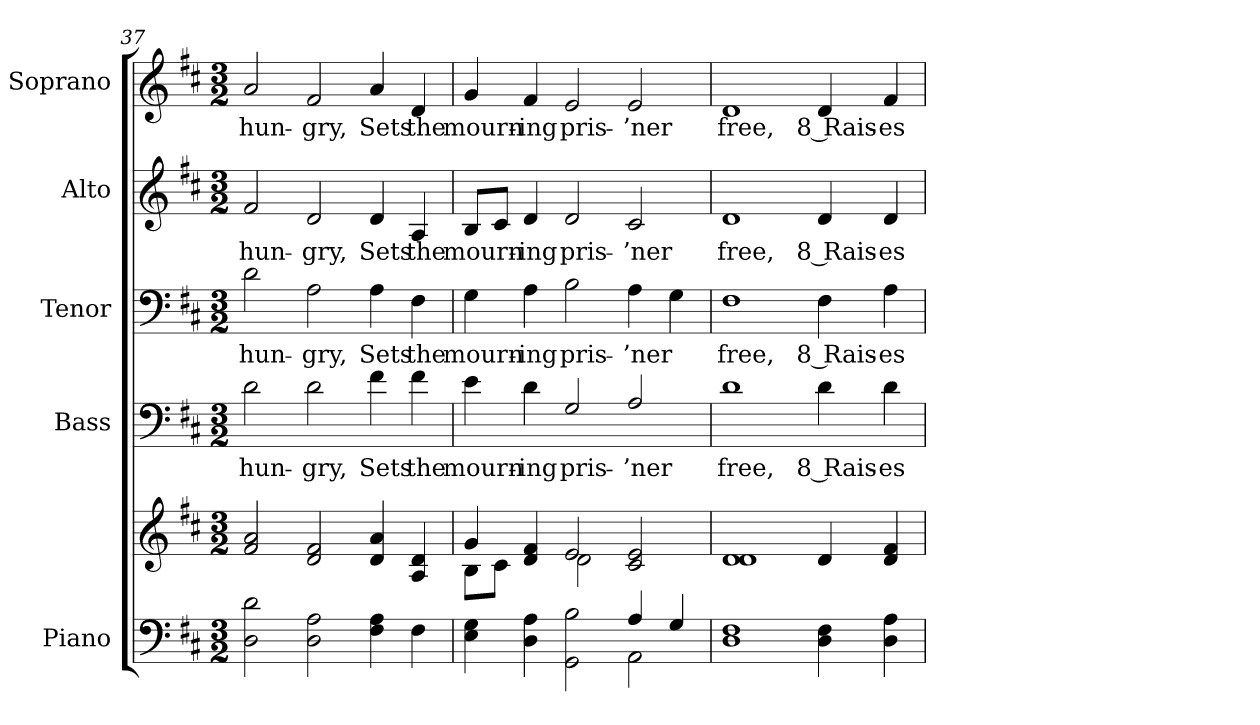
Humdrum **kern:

**kern	**kern	**kern	**text	**kern	**text	**kern	**text	**kern	**text
*part5	*part5	*part4	*part4	*part3	*part3	*part2	*part2	*part1	*part1
*staff6	*staff5	*staff4	*staff4	*staff3	*staff3	*staff2	*staff2	*staff1	*staff1
*I"Piano	*	*I"Bass	*	*I"Tenor	*	*I"Alto	*	*I"Soprano	*
*I'Pno.	*	*I'B.	*	*I'T.	*	*I'A.	*	*I'S.	*
*clefF4	*clefG2	*clefF4	*	*clefF4	*	*clefG2	*	*clefG2	*
*	*	*ITrd7c12	*	*	*	*	*	*	*
*k[f#c#]	*k[f#c#]	*k[f#c#]	*	*k[f#c#]	*	*k[f#c#]	*	*k[f#c#]	*
*D:	*D:	*D:	*	*D:	*	*D:	*	*D:	*
*M3/2	*M3/2	*M3/2	*	*M3/2	*	*M3/2	*	*M3/2	*
=37	=37	=37	=37	=37	=37	=37	=37	=37	=37
!	!	!	!LO:LY:b:color=#000000	!	!	!	!	!	!
!	!	!	!	!	!LO:LY:b:color=#000000	!	!	!	!
!	!	!	!	!	!	!	!LO:LY:b:color=#000000	!	!
!	!	!	!	!	!	!	!	!	!LO:LY:b:color=#000000
2Di\ 2di	2f#i/ 2ai	2Di\	hun-	2di\	hun-	2f#i/	hun-	2ai/	hun-
!	!	!	!LO:LY:b:color=#000000	!	!	!	!	!	!
!	!	!	!	!	!LO:LY:b:color=#000000	!	!	!	!
!	!	!	!	!	!	!	!LO:LY:b:color=#000000	!	!
!	!	!	!	!	!	!	!	!	!LO:LY:b:color=#000000
2Di\ 2Ai	2di/ 2f#i	2Di\	-gry,	2Ai\	-gry,	2di/	-gry,	2f#i/	-gry,
!	!	!	!LO:LY:b:color=#000000	!	!	!	!	!	!
!	!	!	!	!	!LO:LY:b:color=#000000	!	!	!	!
!	!	!	!	!	!	!	!LO:LY:b:color=#000000	!	!
!	!	!	!	!	!	!	!	!	!LO:LY:b:color=#000000
4F#i\ 4Ai	4di/ 4ai	4F#i\	Sets	4Ai\	Sets	4di/	Sets	4ai/	Sets
!	!	!	!LO:LY:b:color=#000000	!	!	!	!	!	!
!	!	!	!	!	!LO:LY:b:color=#000000	!	!	!	!
!	!	!	!	!	!	!	!LO:LY:b:color=#000000	!	!
!	!	!	!	!	!	!	!	!	!LO:LY:b:color=#000000
4F#i\	4Ai/ 4di	4F#i\	the	4F#i\	the	4Ai/	the	4di/	the
!!LO:PB:g=z
=38	=38	=38	=38	=38	=38	=38	=38	=38	=38
*^	*^	*	*	*	*	*	*	*	*
!	!	!	!	!	!LO:LY:b:color=#000000	!	!	!	!	!	!
!	!	!	!	!	!	!	!LO:LY:b:color=#000000	!	!	!	!
!	!	!	!	!	!	!	!	!	!LO:LY:b:color=#000000	!	!
!	!	!	!	!	!	!	!	!	!	!	!LO:LY:b:color=#000000
4Ei\ 4Gi	1ryy	4gi/	8Bi\L	4Ei\	mourn-	4Gi\	mourn-	8Bi/L	mourn-	4gi/	mourn-
.	.	.	8c#i\J	.	.	.	.	8c#i/J	.	.	.
!	!	!	!	!	!LO:LY:b:color=#000000	!	!	!	!	!	!
!	!	!	!	!	!	!	!LO:LY:b:color=#000000	!	!	!	!
!	!	!	!	!	!	!	!	!	!LO:LY:b:color=#000000	!	!
!	!	!	!	!	!	!	!	!	!	!	!LO:LY:b:color=#000000
4Di\ 4Ai	.	4di/ 4f#i	4ryy	4Di\	-ing	4Ai\	-ing	4di/	-ing	4f#i/	-ing
!	!	!	!	!	!LO:LY:b:color=#000000	!	!	!	!	!	!
!	!	!	!	!	!	!	!LO:LY:b:color=#000000	!	!	!	!
!	!	!	!	!	!	!	!	!	!LO:LY:b:color=#000000	!	!
!	!	!	!	!	!	!	!	!	!	!	!LO:LY:b:color=#000000
2GGi\ 2Bi	.	2ei/	2di\	2GGi/	pris-	2Bi\	pris-	2di/	pris-	2ei/	pris-
!	!	!	!	!	!LO:LY:b:color=#000000	!	!	!	!	!	!
!	!	!	!	!	!	!	!LO:LY:b:color=#000000	!	!	!	!
!	!	!	!	!	!	!	!	!	!LO:LY:b:color=#000000	!	!
!	!	!	!	!	!	!	!	!	!	!	!LO:LY:b:color=#000000
4Ai/	2AAi\	2c#i/ 2ei	2ryy	2AAi/	-’ner	4Ai\	-’ner	2c#i/	-’ner	2ei/	-’ner
4Gi/	.	.	.	.	.	4Gi\	.	.	.	.	.
*v	*v	*	*	*	*	*	*	*	*	*	*
*	*v	*v	*	*	*	*	*	*	*	*
=39	=39	=39	=39	=39	=39	=39	=39	=39	=39
!	!	!	!LO:LY:b:color=#000000	!	!	!	!	!	!
!	!	!	!	!	!LO:LY:b:color=#000000	!	!	!	!
!	!	!	!	!	!	!	!LO:LY:b:color=#000000	!	!
!	!	!	!	!	!	!	!	!	!LO:LY:b:color=#000000
1Di 1F#i	1di 1di	1Di	free,	1F#i	free,	1di	free,	1di	free,
!	!	!	!LO:LY:b:color=#000000	!	!	!	!	!	!
!	!	!	!	!	!LO:LY:b:color=#000000	!	!	!	!
!	!	!	!	!	!	!	!LO:LY:b:color=#000000	!	!
!	!	!	!	!	!	!	!	!	!LO:LY:b:color=#000000
4Di\ 4F#i	4di/	4Di\	8 Rais-	4F#i\	8 Rais-	4di/	8 Rais-	4di/	8 Rais-
!	!	!	!LO:LY:b:color=#000000	!	!	!	!	!	!
!	!	!	!	!	!LO:LY:b:color=#000000	!	!	!	!
!	!	!	!	!	!	!	!LO:LY:b:color=#000000	!	!
!	!	!	!	!	!	!	!	!	!LO:LY:b:color=#000000
4Di\ 4Ai	4di/ 4f#i	4Di\	-es	4Ai\	-es	4di/	-es	4f#i/	-es
=	=	=	=	=	=	=	=	=	=
*-	*-	*-	*-	*-	*-	*-	*-	*-	*-
